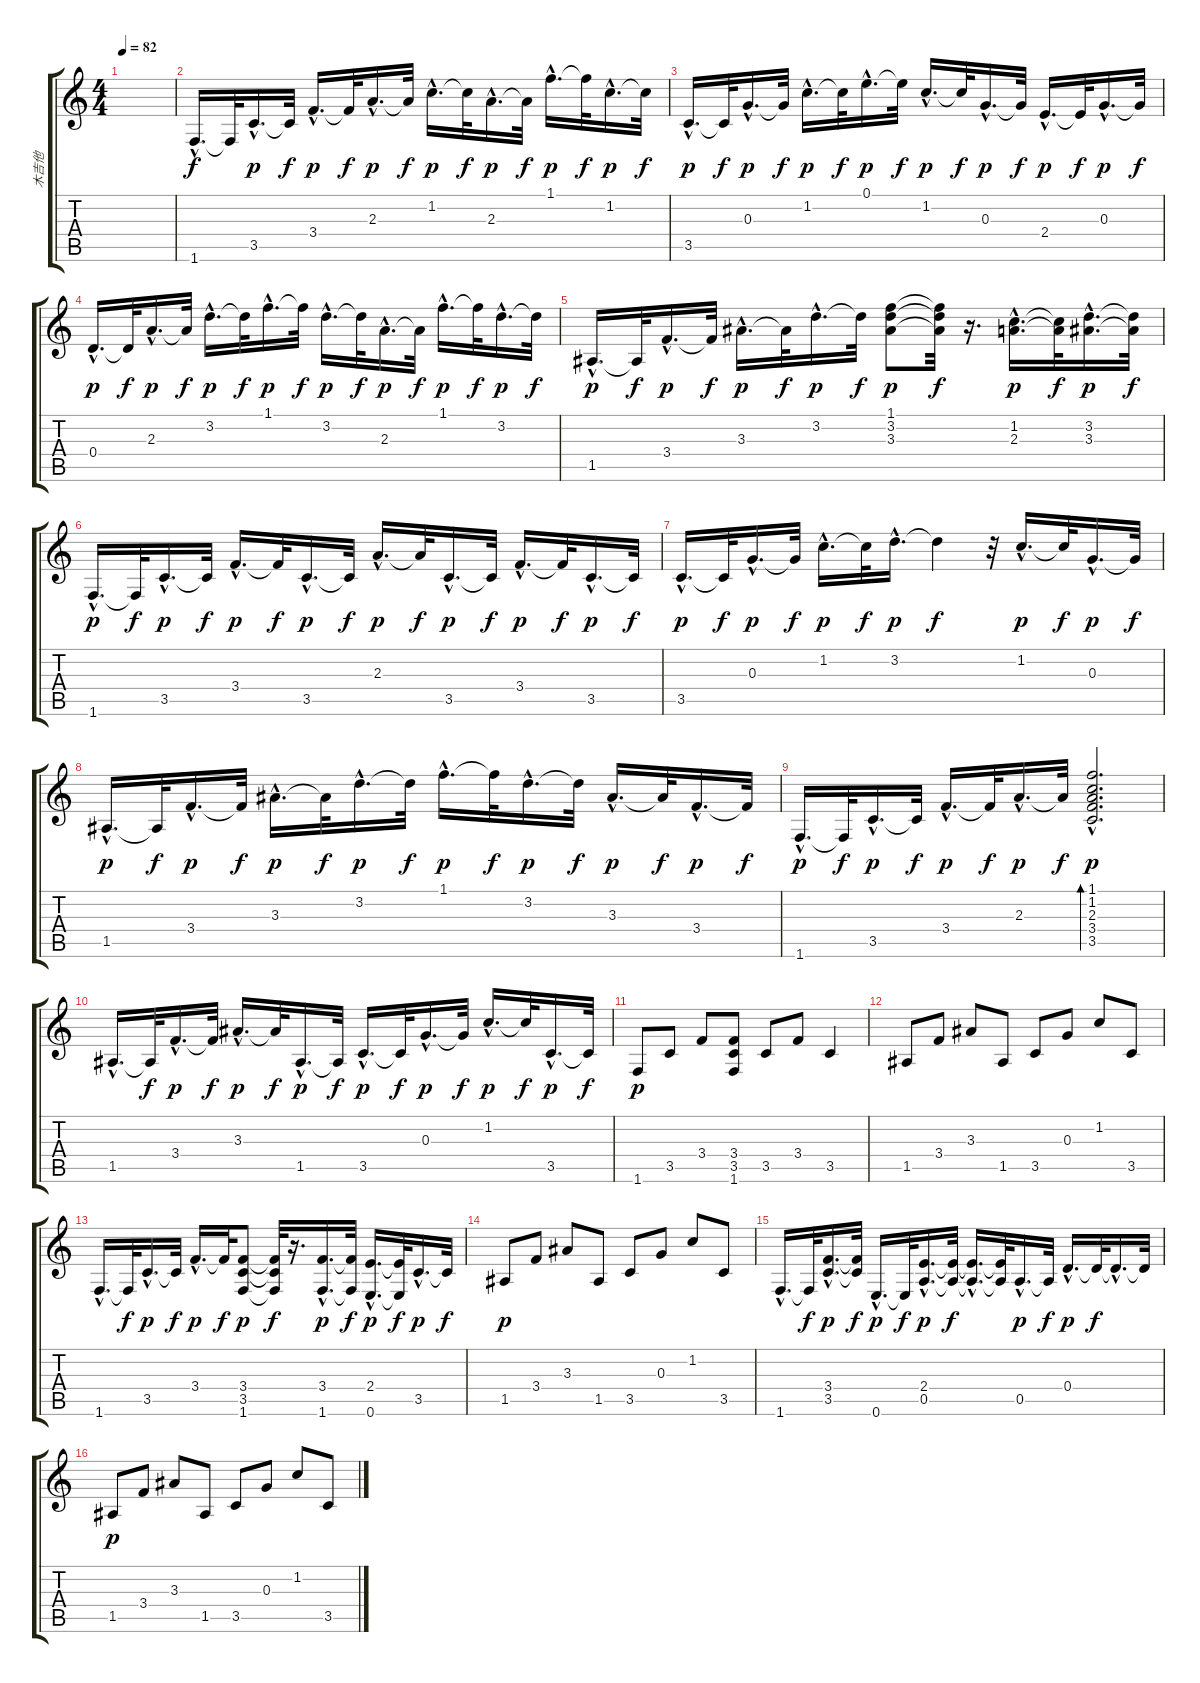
\track ("木吉他" "木吉他") {instrument acousticguitarsteel}
\staff {score tabs}
\tuning (E4 B3 G3 D3 A2 E2) {hide}
\ts (4 4)
\tempo 82
\clef g2
\ks c
|
1.6{hac}.16{d} 1.6{t}.32{dy f} 3.5{hac}.16{d dy p} 3.5{t}.32{dy f} 3.4{hac}.16{d dy p} 3.4{t}.32{dy f} 2.3{hac}.16{d dy p} 2.3{t}.32{dy f} 1.2{hac}.16{d dy p} 1.2{t}.32{dy f} 2.3{hac}.16{d dy p} 2.3{t}.32{dy f} 1.1{hac}.16{d dy p} 1.1{t}.32{dy f} 1.2{hac}.16{d dy p} 1.2{t}.32{dy f} |
3.5{hac}.16{d dy p} 3.5{t}.32{dy f} 0.3{hac}.16{d dy p} 0.3{t}.32{dy f} 1.2{hac}.16{d dy p} 1.2{t}.32{dy f} 0.1{hac}.16{d dy p} 0.1{t}.32{dy f} 1.2{hac}.16{d dy p} 1.2{t}.32{dy f} 0.3{hac}.16{d dy p} 0.3{t}.32{dy f} 2.4{hac}.16{d dy p} 2.4{t}.32{dy f} 0.3{hac}.16{d dy p} 0.3{t}.32{dy f} |
0.4{hac}.16{d dy p} 0.4{t}.32{dy f} 2.3{hac}.16{d dy p} 2.3{t}.32{dy f} 3.2{hac}.16{d dy p} 3.2{t}.32{dy f} 1.1{hac}.16{d dy p} 1.1{t}.32{dy f} 3.2{hac}.16{d dy p} 3.2{t}.32{dy f} 2.3{hac}.16{d dy p} 2.3{t}.32{dy f} 1.1{hac}.16{d dy p} 1.1{t}.32{dy f} 3.2{hac}.16{d dy p} 3.2{t}.32{dy f} |
1.5{hac}.16{d dy p} 1.5{t}.32{dy f} 3.4{hac}.16{d dy p} 3.4{t}.32{dy f} 3.3{hac}.16{d dy p} 3.3{t}.32{dy f} 3.2{hac}.16{d dy p} 3.2{t}.32{dy f} (1.1 3.2 3.3).8{dy p} (1.1{t} 3.2{t} 3.3{t}).32{dy f} r.16{d} (1.2{hac} 2.3{hac}).16{d dy p} (1.2{t} 2.3{t}).32{dy f} (3.2{hac} 3.3{hac}).16{d dy p} (3.2{t} 3.3{t}).32{dy f} |
1.6{hac}.16{d dy p} 1.6{t}.32{dy f} 3.5{hac}.16{d dy p} 3.5{t}.32{dy f} 3.4{hac}.16{d dy p} 3.4{t}.32{dy f} 3.5{hac}.16{d dy p} 3.5{t}.32{dy f} 2.3{hac}.16{d dy p} 2.3{t}.32{dy f} 3.5{hac}.16{d dy p} 3.5{t}.32{dy f} 3.4{hac}.16{d dy p} 3.4{t}.32{dy f} 3.5{hac}.16{d dy p} 3.5{t}.32{dy f} |
3.5{hac}.16{d dy p} 3.5{t}.32{dy f} 0.3{hac}.16{d dy p} 0.3{t}.32{dy f} 1.2{hac}.16{d dy p} 1.2{t}.32{dy f} 3.2{hac}.16{d dy p} 3.2{t}.4{dy f} r.32 1.2{hac}.16{d dy p} 1.2{t}.32{dy f} 0.3{hac}.16{d dy p} 0.3{t}.32{dy f} |
1.5{hac}.16{d dy p} 1.5{t}.32{dy f} 3.4{hac}.16{d dy p} 3.4{t}.32{dy f} 3.3{hac}.16{d dy p} 3.3{t}.32{dy f} 3.2{hac}.16{d dy p} 3.2{t}.32{dy f} 1.1{hac}.16{d dy p} 1.1{t}.32{dy f} 3.2{hac}.16{d dy p} 3.2{t}.32{dy f} 3.3{hac}.16{d dy p} 3.3{t}.32{dy f} 3.4{hac}.16{d dy p} 3.4{t}.32{dy f} |
1.6{hac}.16{d dy p} 1.6{t}.32{dy f} 3.5{hac}.16{d dy p} 3.5{t}.32{dy f} 3.4{hac}.16{d dy p} 3.4{t}.32{dy f} 2.3{hac}.16{d dy p} 2.3{t}.32{dy f} (1.1{hac} 1.2{hac} 2.3{hac} 3.4{hac} 3.5{hac}).2{d bd 120 dy p} |
1.5{hac}.16{d} 1.5{t}.32{dy f} 3.4{hac}.16{d dy p} 3.4{t}.32{dy f} 3.3{hac}.16{d dy p} 3.3{t}.32{dy f} 1.5{hac}.16{d dy p} 1.5{t}.32{dy f} 3.5{hac}.16{d dy p} 3.5{t}.32{dy f} 0.3{hac}.16{d dy p} 0.3{t}.32{dy f} 1.2{hac}.16{d dy p} 1.2{t}.32{dy f} 3.5{hac}.16{d dy p} 3.5{t}.32{dy f} |
1.6.8{dy p} 3.5.8 3.4.8 (3.4 3.5 1.6).8 3.5.8 3.4.8 3.5.4 |
1.5.8 3.4.8 3.3.8 1.5.8 3.5.8 0.3.8 1.2.8 3.5.8 |
1.6{hac}.16{d} 1.6{t}.32{dy f} 3.5{hac}.16{d dy p} 3.5{t}.32{dy f} 3.4{hac}.16{d dy p} 3.4{t}.32{dy f} (3.4 3.5 1.6).8{dy p} (3.4{t} 3.5{t} 1.6{t}).32{dy f} r.16{d} (3.4{hac} 1.6{hac}).16{d dy p} (3.4{t} 1.6{t}).32{dy f} (2.4{hac} 0.6{hac}).16{d dy p} (2.4{t} 0.6{t}).32{dy f} 3.5{hac}.16{d dy p} 3.5{t}.32{dy f} |
1.5.8{dy p} 3.4.8 3.3.8 1.5.8 3.5.8 0.3.8 1.2.8 3.5.8 |
1.6{hac}.16{d} 1.6{t}.32{dy f} (3.4{hac} 3.5{hac}).16{d dy p} (3.4{t} 3.5{t}).32{dy f} 0.6{hac}.16{d dy p} 0.6{t}.32{dy f} (2.4{hac} 0.5{hac}).16{d dy p} (2.4{t} 0.5{t}).32{dy f} (2.4{hac t} 0.5{hac t}).16{d} (2.4{t} 0.5{t}).32 0.5{hac}.16{d dy p} 0.5{t}.32{dy f} 0.4{hac}.16{d dy p} 0.4{t}.32{dy f} 0.4{hac t}.16{d} 0.4{t}.32 |
1.5.8{dy p} 3.4.8 3.3.8 1.5.8 3.5.8 0.3.8 1.2.8 3.5.8
